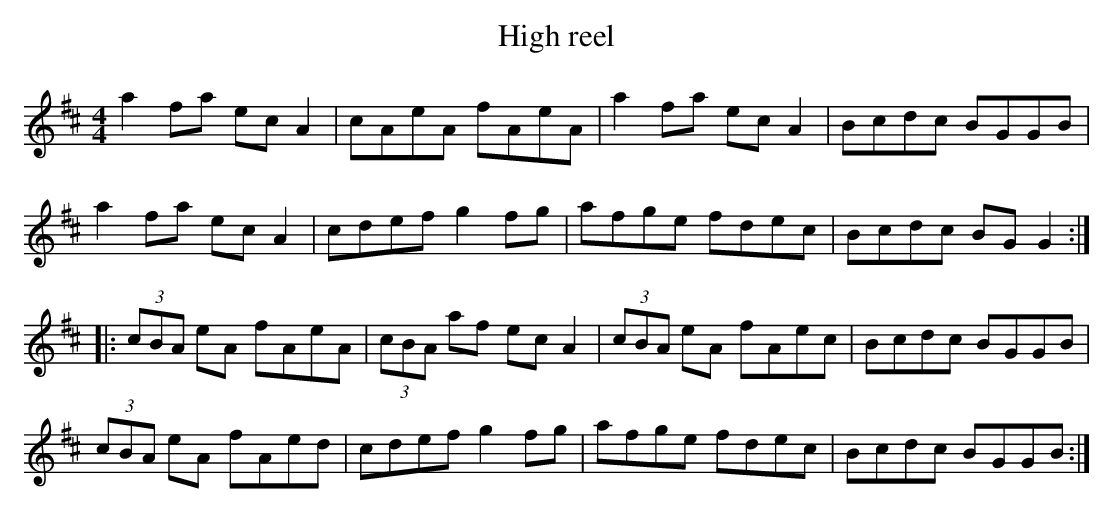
X:1
T:High reel
M:4/4
L:1/8
K:D
a2fa ecA2 | cAeA fAeA | a2fa ecA2 | Bcdc BGGB |
a2fa ecA2 | cdef g2fg | afge fdec | Bcdc BGG2 ::
(3cBA eA fAeA | (3cBA af ecA2 | (3cBA eA fAec | Bcdc BGGB |
(3cBA eA fAed | cdef g2fg | afge fdec | Bcdc BGGB :|
